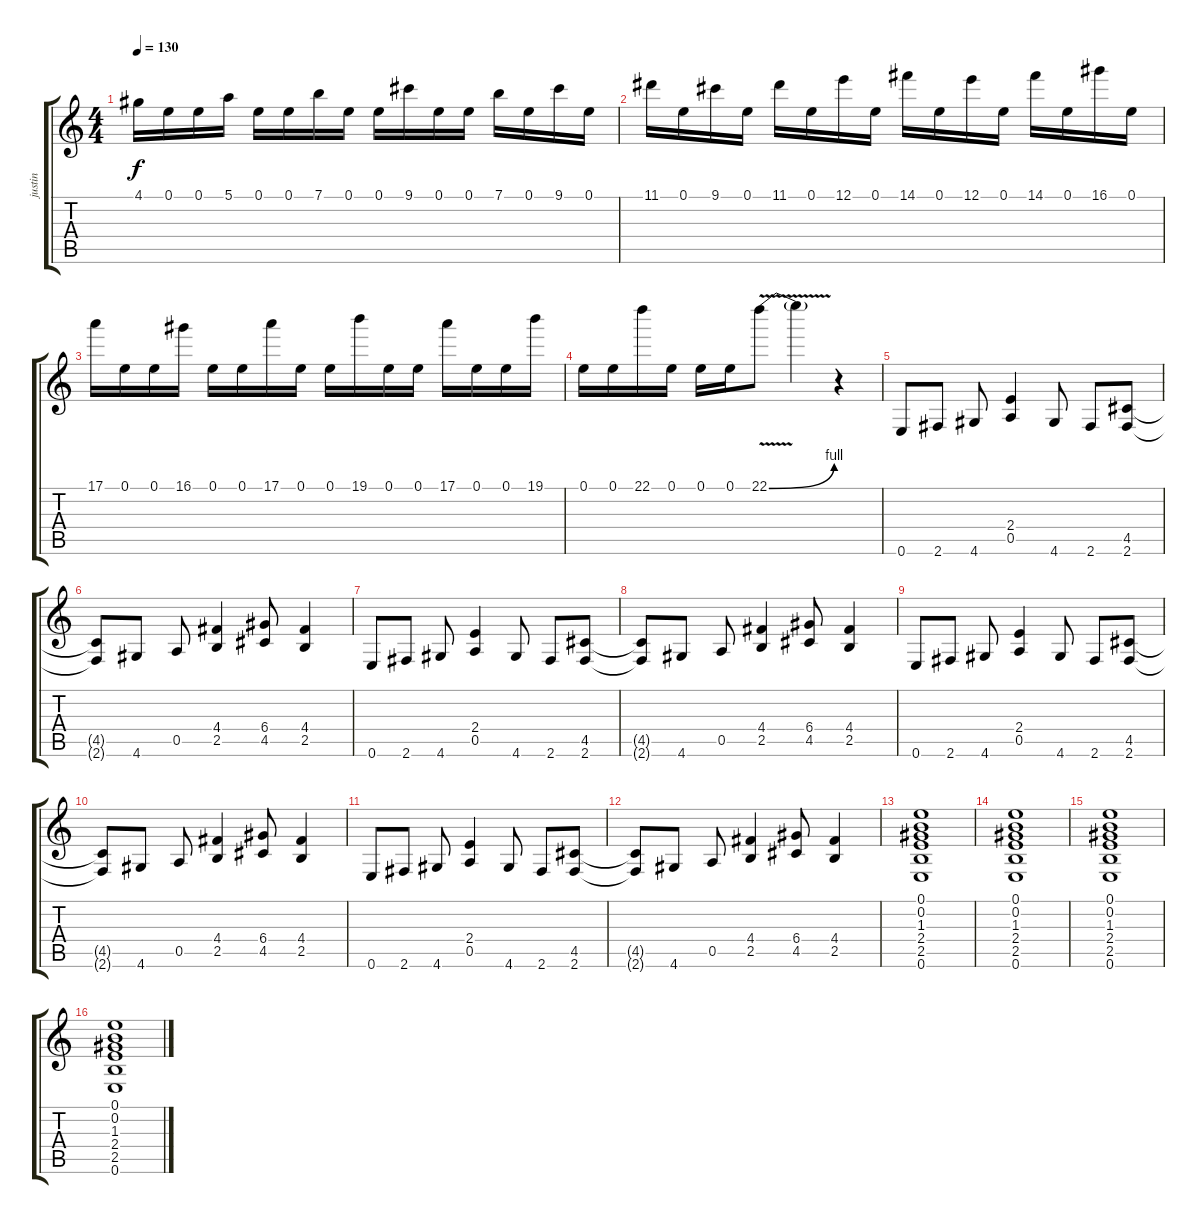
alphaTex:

\track ("justin" "justin") {instrument distortionguitar}
\staff {score tabs}
\tuning (E4 B3 G3 D3 A2 E2) {hide}
\ts (4 4)
\tempo 130
\clef g2
\ks c
4.1.16{dy f} 0.1.16 0.1.16 5.1.16 0.1.16 0.1.16 7.1.16 0.1.16 0.1.16 9.1.16 0.1.16 0.1.16 7.1.16 0.1.16 9.1.16 0.1.16 |
11.1.16 0.1.16 9.1.16 0.1.16 11.1.16 0.1.16 12.1.16 0.1.16 14.1.16 0.1.16 12.1.16 0.1.16 14.1.16 0.1.16 16.1.16 0.1.16 |
17.1.16 0.1.16 0.1.16 16.1.16 0.1.16 0.1.16 17.1.16 0.1.16 0.1.16 19.1.16 0.1.16 0.1.16 17.1.16 0.1.16 0.1.16 19.1.16 |
0.1.16 0.1.16 22.1.16 0.1.16 0.1.16 0.1.16 22.1{be (bend 0 0 60 4) v}.8 22.1{t}.4 r.4 |
0.6.8 2.6.8 4.6.8 (2.4 0.5).4 4.6.8 2.6.8 (4.5 2.6).8 |
(4.5{t} 2.6{t}).8 4.6.8 0.5.8 (4.4 2.5).4 (6.4 4.5).8 (4.4 2.5).4 |
0.6.8 2.6.8 4.6.8 (2.4 0.5).4 4.6.8 2.6.8 (4.5 2.6).8 |
(4.5{t} 2.6{t}).8 4.6.8 0.5.8 (4.4 2.5).4 (6.4 4.5).8 (4.4 2.5).4 |
0.6.8 2.6.8 4.6.8 (2.4 0.5).4 4.6.8 2.6.8 (4.5 2.6).8 |
(4.5{t} 2.6{t}).8 4.6.8 0.5.8 (4.4 2.5).4 (6.4 4.5).8 (4.4 2.5).4 |
0.6.8 2.6.8 4.6.8 (2.4 0.5).4 4.6.8 2.6.8 (4.5 2.6).8 |
(4.5{t} 2.6{t}).8 4.6.8 0.5.8 (4.4 2.5).4 (6.4 4.5).8 (4.4 2.5).4 |
(0.1 0.2 1.3 2.4 2.5 0.6).1 |
(0.1 0.2 1.3 2.4 2.5 0.6).1 |
(0.1 0.2 1.3 2.4 2.5 0.6).1 |
(0.1 0.2 1.3 2.4 2.5 0.6).1
